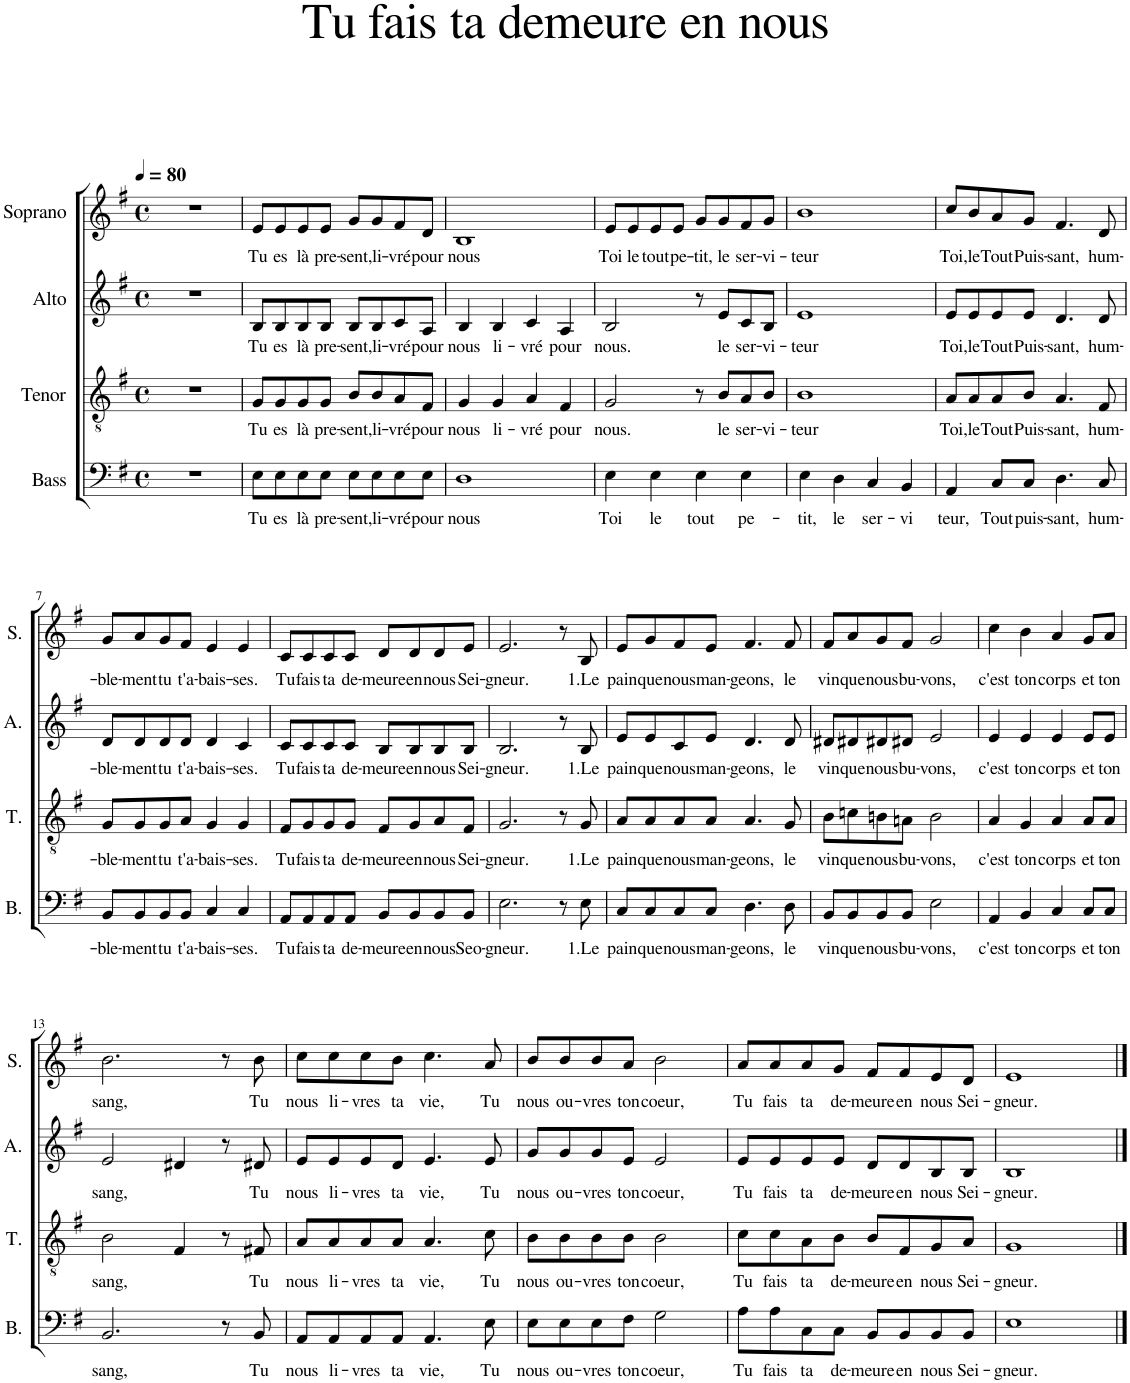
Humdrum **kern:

**kern	**text	**kern	**text	**kern	**text	**kern	**text
*part4	*part4	*part3	*part3	*part2	*part2	*part1	*part1
*staff4	*staff4	*staff3	*staff3	*staff2	*staff2	*staff1	*staff1
*I"Bass	*	*I"Tenor	*	*I"Alto	*	*I"Soprano	*
*I'B.	*	*I'T.	*	*I'A.	*	*I'S.	*
*clefF4	*	*clefGv2	*	*clefG2	*	*clefG2	*
*k[f#]	*	*k[f#]	*	*k[f#]	*	*k[f#]	*
*M4/4	*	*M4/4	*	*M4/4	*	*M4/4	*
*met(c)	*	*met(c)	*	*met(c)	*	*met(c)	*
*MM80	*	*MM80	*	*MM80	*	*MM80	*
=1	=1	=1	=1	=1	=1	=1	=1
1r	.	1r	.	1r	.	1r	.
=2	=2	=2	=2	=2	=2	=2	=2
!	!LO:LY:b	!	!LO:LY:b	!	!LO:LY:b	!	!LO:LY:b
8E\L	Tu	8G/L	Tu	8B/L	Tu	8e/L	Tu
!	!LO:LY:b	!	!LO:LY:b	!	!LO:LY:b	!	!LO:LY:b
8E\	es	8G/	es	8B/	es	8e/	es
!	!LO:LY:b	!	!LO:LY:b	!	!LO:LY:b	!	!LO:LY:b
8E\	là	8G/	là	8B/	là	8e/	là
!	!LO:LY:b	!	!LO:LY:b	!	!LO:LY:b	!	!LO:LY:b
8E\J	pre-	8G/J	pre-	8B/J	pre-	8e/J	pre-
!	!LO:LY:b	!	!LO:LY:b	!	!LO:LY:b	!	!LO:LY:b
8E\L	-sent,	8B/L	-sent,	8B/L	-sent,	8g/L	-sent,
!	!LO:LY:b	!	!LO:LY:b	!	!LO:LY:b	!	!LO:LY:b
8E\	li-	8B/	li-	8B/	li-	8g/	li-
!	!LO:LY:b	!	!LO:LY:b	!	!LO:LY:b	!	!LO:LY:b
8E\	-vré	8A/	-vré	8c/	-vré	8f#/	-vré
!	!LO:LY:b	!	!LO:LY:b	!	!LO:LY:b	!	!LO:LY:b
8E\J	pour	8F#/J	pour	8A/J	pour	8d/J	pour
=3	=3	=3	=3	=3	=3	=3	=3
!	!LO:LY:b	!	!LO:LY:b	!	!LO:LY:b	!	!LO:LY:b
1D	nous	4G/	nous	4B/	nous	1B	nous
!	!	!	!LO:LY:b	!	!LO:LY:b	!	!
.	.	4G/	li-	4B/	li-	.	.
!	!	!	!LO:LY:b	!	!LO:LY:b	!	!
.	.	4A/	-vré	4c/	-vré	.	.
!	!	!	!LO:LY:b	!	!LO:LY:b	!	!
.	.	4F#/	pour	4A/	pour	.	.
=4	=4	=4	=4	=4	=4	=4	=4
!	!LO:LY:b	!	!LO:LY:b	!	!LO:LY:b	!	!LO:LY:b
4E\	Toi	2G/	nous.	2B/	nous.	8e/L	Toi
!	!	!	!	!	!	!	!LO:LY:b
.	.	.	.	.	.	8e/	le
!	!LO:LY:b	!	!	!	!	!	!LO:LY:b
4E\	le	.	.	.	.	8e/	tout
!	!	!	!	!	!	!	!LO:LY:b
.	.	.	.	.	.	8e/J	pe-
!	!LO:LY:b	!	!	!	!	!	!LO:LY:b
4E\	tout	8r	.	8r	.	8g/L	-tit,
!	!	!	!LO:LY:b	!	!LO:LY:b	!	!LO:LY:b
.	.	8B/L	le	8e/L	le	8g/	le
!	!LO:LY:b	!	!LO:LY:b	!	!LO:LY:b	!	!LO:LY:b
4E\	pe-	8A/	ser-	8c/	ser-	8f#/	ser-
!	!	!	!LO:LY:b	!	!LO:LY:b	!	!LO:LY:b
.	.	8B/J	-vi-	8B/J	-vi-	8g/J	-vi-
=5	=5	=5	=5	=5	=5	=5	=5
!	!LO:LY:b	!	!LO:LY:b	!	!LO:LY:b	!	!LO:LY:b
4E\	-tit,	1B	-teur	1e	-teur	1b	-teur
!	!LO:LY:b	!	!	!	!	!	!
4D\	le	.	.	.	.	.	.
!	!LO:LY:b	!	!	!	!	!	!
4C/	ser-	.	.	.	.	.	.
!	!LO:LY:b	!	!	!	!	!	!
4BB/	-vi	.	.	.	.	.	.
=6	=6	=6	=6	=6	=6	=6	=6
!	!LO:LY:b	!	!LO:LY:b	!	!LO:LY:b	!	!LO:LY:b
4AA/	teur,	8A/L	Toi,	8e/L	Toi,	8cc/L	Toi,
!	!	!	!LO:LY:b	!	!LO:LY:b	!	!LO:LY:b
.	.	8A/	le	8e/	le	8b/	le
!	!LO:LY:b	!	!LO:LY:b	!	!LO:LY:b	!	!LO:LY:b
8C/L	Tout	8A/	Tout	8e/	Tout	8a/	Tout
!	!LO:LY:b	!	!LO:LY:b	!	!LO:LY:b	!	!LO:LY:b
8C/J	puis-	8B/J	Puis-	8e/J	Puis-	8g/J	Puis-
!	!LO:LY:b	!	!LO:LY:b	!	!LO:LY:b	!	!LO:LY:b
4.D\	-sant,	4.A/	-sant,	4.d/	-sant,	4.f#/	-sant,
!	!LO:LY:b	!	!LO:LY:b	!	!LO:LY:b	!	!LO:LY:b
8C/	hum-	8F#/	hum-	8d/	hum-	8d/	hum-
!!LO:LB:g=z
=7	=7	=7	=7	=7	=7	=7	=7
!	!LO:LY:b	!	!LO:LY:b	!	!LO:LY:b	!	!LO:LY:b
8BB/L	-ble-	8G/L	-ble-	8d/L	-ble-	8g/L	-ble-
!	!LO:LY:b	!	!LO:LY:b	!	!LO:LY:b	!	!LO:LY:b
8BB/	-ment	8G/	-ment	8d/	-ment	8a/	-ment
!	!LO:LY:b	!	!LO:LY:b	!	!LO:LY:b	!	!LO:LY:b
8BB/	tu	8G/	tu	8d/	tu	8g/	tu
!	!LO:LY:b	!	!LO:LY:b	!	!LO:LY:b	!	!LO:LY:b
8BB/J	t'a-	8A/J	t'a-	8d/J	t'a-	8f#/J	t'a-
!	!LO:LY:b	!	!LO:LY:b	!	!LO:LY:b	!	!LO:LY:b
4C/	-bais-	4G/	bais-	4d/	bais-	4e/	bais-
!	!LO:LY:b	!	!LO:LY:b	!	!LO:LY:b	!	!LO:LY:b
4C/	-ses.	4G/	-ses.	4c/	-ses.	4e/	-ses.
=8	=8	=8	=8	=8	=8	=8	=8
!	!LO:LY:b	!	!LO:LY:b	!	!LO:LY:b	!	!LO:LY:b
8AA/L	Tu	8F#/L	Tu	8c/L	Tu	8c/L	Tu
!	!LO:LY:b	!	!LO:LY:b	!	!LO:LY:b	!	!LO:LY:b
8AA/	fais	8G/	fais	8c/	fais	8c/	fais
!	!LO:LY:b	!	!LO:LY:b	!	!LO:LY:b	!	!LO:LY:b
8AA/	ta	8G/	ta	8c/	ta	8c/	ta
!	!LO:LY:b	!	!LO:LY:b	!	!LO:LY:b	!	!LO:LY:b
8AA/J	de-	8G/J	de-	8c/J	de-	8c/J	de-
!	!LO:LY:b	!	!LO:LY:b	!	!LO:LY:b	!	!LO:LY:b
8BB/L	-meure	8F#/L	-meure	8B/L	-meure	8d/L	-meure
!	!LO:LY:b	!	!LO:LY:b	!	!LO:LY:b	!	!LO:LY:b
8BB/	en	8G/	en	8B/	en	8d/	en
!	!LO:LY:b	!	!LO:LY:b	!	!LO:LY:b	!	!LO:LY:b
8BB/	nous	8A/	nous	8B/	nous	8d/	nous
!	!LO:LY:b	!	!LO:LY:b	!	!LO:LY:b	!	!LO:LY:b
8BB/J	Seo-	8F#/J	Sei-	8B/J	Sei-	8e/J	Sei-
=9	=9	=9	=9	=9	=9	=9	=9
!	!LO:LY:b	!	!LO:LY:b	!	!LO:LY:b	!	!LO:LY:b
2.E\	-gneur.	2.G/	-gneur.	2.B/	-gneur.	2.e/	-gneur.
8r	.	8r	.	8r	.	8r	.
!	!LO:LY:b	!	!LO:LY:b	!	!LO:LY:b	!	!LO:LY:b
8E\	1.Le	8G/	1.Le	8B/	1.Le	8B/	1.Le
=10	=10	=10	=10	=10	=10	=10	=10
!	!LO:LY:b	!	!LO:LY:b	!	!LO:LY:b	!	!LO:LY:b
8C/L	pain	8A/L	pain	8e/L	pain	8e/L	pain
!	!LO:LY:b	!	!LO:LY:b	!	!LO:LY:b	!	!LO:LY:b
8C/	que	8A/	que	8e/	que	8g/	que
!	!LO:LY:b	!	!LO:LY:b	!	!LO:LY:b	!	!LO:LY:b
8C/	nous	8A/	nous	8c/	nous	8f#/	nous
!	!LO:LY:b	!	!LO:LY:b	!	!LO:LY:b	!	!LO:LY:b
8C/J	man-	8A/J	man-	8e/J	man-	8e/J	man-
!	!LO:LY:b	!	!LO:LY:b	!	!LO:LY:b	!	!LO:LY:b
4.D\	-geons,	4.A/	-geons,	4.d/	-geons,	4.f#/	-geons,
!	!LO:LY:b	!	!LO:LY:b	!	!LO:LY:b	!	!LO:LY:b
8D\	le	8G/	le	8d/	le	8f#/	le
=11	=11	=11	=11	=11	=11	=11	=11
!	!LO:LY:b	!	!LO:LY:b	!	!LO:LY:b	!	!LO:LY:b
8BB/L	vin	8B\L	vin	8d#X/L	vin	8f#/L	vin
!	!LO:LY:b	!	!LO:LY:b	!	!LO:LY:b	!	!LO:LY:b
8BB/	que	8cn\	que	8d#X/	que	8a/	que
!	!LO:LY:b	!	!LO:LY:b	!	!LO:LY:b	!	!LO:LY:b
8BB/	nous	8Bn\	nous	8d#X/	nous	8g/	nous
!	!LO:LY:b	!	!LO:LY:b	!	!LO:LY:b	!	!LO:LY:b
8BB/J	bu-	8An\J	bu-	8d#X/J	bu-	8f#/J	bu-
!	!LO:LY:b	!	!LO:LY:b	!	!LO:LY:b	!	!LO:LY:b
2E\	-vons,	2B\	-vons,	2e/	-vons,	2g/	-vons,
=12	=12	=12	=12	=12	=12	=12	=12
!	!LO:LY:b	!	!LO:LY:b	!	!LO:LY:b	!	!LO:LY:b
4AA/	c'est	4A/	c'est	4e/	c'est	4cc\	c'est
!	!LO:LY:b	!	!LO:LY:b	!	!LO:LY:b	!	!LO:LY:b
4BB/	ton	4G/	ton	4e/	ton	4b\	ton
!	!LO:LY:b	!	!LO:LY:b	!	!LO:LY:b	!	!LO:LY:b
4C/	corps	4A/	corps	4e/	corps	4a/	corps
!	!LO:LY:b	!	!LO:LY:b	!	!LO:LY:b	!	!LO:LY:b
8C/L	et	8A/L	et	8e/L	et	8g/L	et
!	!LO:LY:b	!	!LO:LY:b	!	!LO:LY:b	!	!LO:LY:b
8C/J	ton	8A/J	ton	8e/J	ton	8a/J	ton
!!LO:LB:g=z
=13	=13	=13	=13	=13	=13	=13	=13
!	!LO:LY:b	!	!LO:LY:b	!	!LO:LY:b	!	!LO:LY:b
2.BB/	sang,	2B\	sang,	2e/	sang,	2.b\	sang,
.	.	4F#/	.	4d#X/	.	.	.
8r	.	8r	.	8r	.	8r	.
!	!LO:LY:b	!	!LO:LY:b	!	!LO:LY:b	!	!LO:LY:b
8BB/	Tu	8F#X/	Tu	8d#X/	Tu	8b\	Tu
=14	=14	=14	=14	=14	=14	=14	=14
!	!LO:LY:b	!	!LO:LY:b	!	!LO:LY:b	!	!LO:LY:b
8AA/L	nous	8A/L	nous	8e/L	nous	8cc\L	nous
!	!LO:LY:b	!	!LO:LY:b	!	!LO:LY:b	!	!LO:LY:b
8AA/	li-	8A/	li-	8e/	li-	8cc\	li-
!	!LO:LY:b	!	!LO:LY:b	!	!LO:LY:b	!	!LO:LY:b
8AA/	-vres	8A/	-vres	8e/	-vres	8cc\	-vres
!	!LO:LY:b	!	!LO:LY:b	!	!LO:LY:b	!	!LO:LY:b
8AA/J	ta	8A/J	ta	8d/J	ta	8b\J	ta
!	!LO:LY:b	!	!LO:LY:b	!	!LO:LY:b	!	!LO:LY:b
4.AA/	vie,	4.A/	vie,	4.e/	vie,	4.cc\	vie,
!	!LO:LY:b	!	!LO:LY:b	!	!LO:LY:b	!	!LO:LY:b
8E\	Tu	8c\	Tu	8e/	Tu	8a/	Tu
=15	=15	=15	=15	=15	=15	=15	=15
!	!LO:LY:b	!	!LO:LY:b	!	!LO:LY:b	!	!LO:LY:b
8E\L	nous	8B\L	nous	8g/L	nous	8b/L	nous
!	!LO:LY:b	!	!LO:LY:b	!	!LO:LY:b	!	!LO:LY:b
8E\	ou-	8B\	ou-	8g/	ou-	8b/	ou-
!	!LO:LY:b	!	!LO:LY:b	!	!LO:LY:b	!	!LO:LY:b
8E\	-vres	8B\	-vres	8g/	-vres	8b/	-vres
!	!LO:LY:b	!	!LO:LY:b	!	!LO:LY:b	!	!LO:LY:b
8F#\J	ton	8B\J	ton	8e/J	ton	8a/J	ton
!	!LO:LY:b	!	!LO:LY:b	!	!LO:LY:b	!	!LO:LY:b
2G\	coeur,	2B\	coeur,	2e/	coeur,	2b\	coeur,
=16	=16	=16	=16	=16	=16	=16	=16
!	!LO:LY:b	!	!LO:LY:b	!	!LO:LY:b	!	!LO:LY:b
8A\L	Tu	8c\L	Tu	8e/L	Tu	8a/L	Tu
!	!LO:LY:b	!	!LO:LY:b	!	!LO:LY:b	!	!LO:LY:b
8A\	fais	8c\	fais	8e/	fais	8a/	fais
!	!LO:LY:b	!	!LO:LY:b	!	!LO:LY:b	!	!LO:LY:b
8C\	ta	8A\	ta	8e/	ta	8a/	ta
!	!LO:LY:b	!	!LO:LY:b	!	!LO:LY:b	!	!LO:LY:b
8C\J	de-	8B\J	de-	8e/J	de-	8g/J	de-
!	!LO:LY:b	!	!LO:LY:b	!	!LO:LY:b	!	!LO:LY:b
8BB/L	-meure	8B/L	-meure	8d/L	-meure	8f#/L	-meure
!	!LO:LY:b	!	!LO:LY:b	!	!LO:LY:b	!	!LO:LY:b
8BB/	en	8F#/	en	8d/	en	8f#/	en
!	!LO:LY:b	!	!LO:LY:b	!	!LO:LY:b	!	!LO:LY:b
8BB/	nous	8G/	nous	8B/	nous	8e/	nous
!	!LO:LY:b	!	!LO:LY:b	!	!LO:LY:b	!	!LO:LY:b
8BB/J	Sei-	8A/J	Sei-	8B/J	Sei-	8d/J	Sei-
=17	=17	=17	=17	=17	=17	=17	=17
!	!LO:LY:b	!	!LO:LY:b	!	!LO:LY:b	!	!LO:LY:b
1E	-gneur.	1G	-gneur.	1B	-gneur.	1e	-gneur.
==	==	==	==	==	==	==	==
*-	*-	*-	*-	*-	*-	*-	*-
